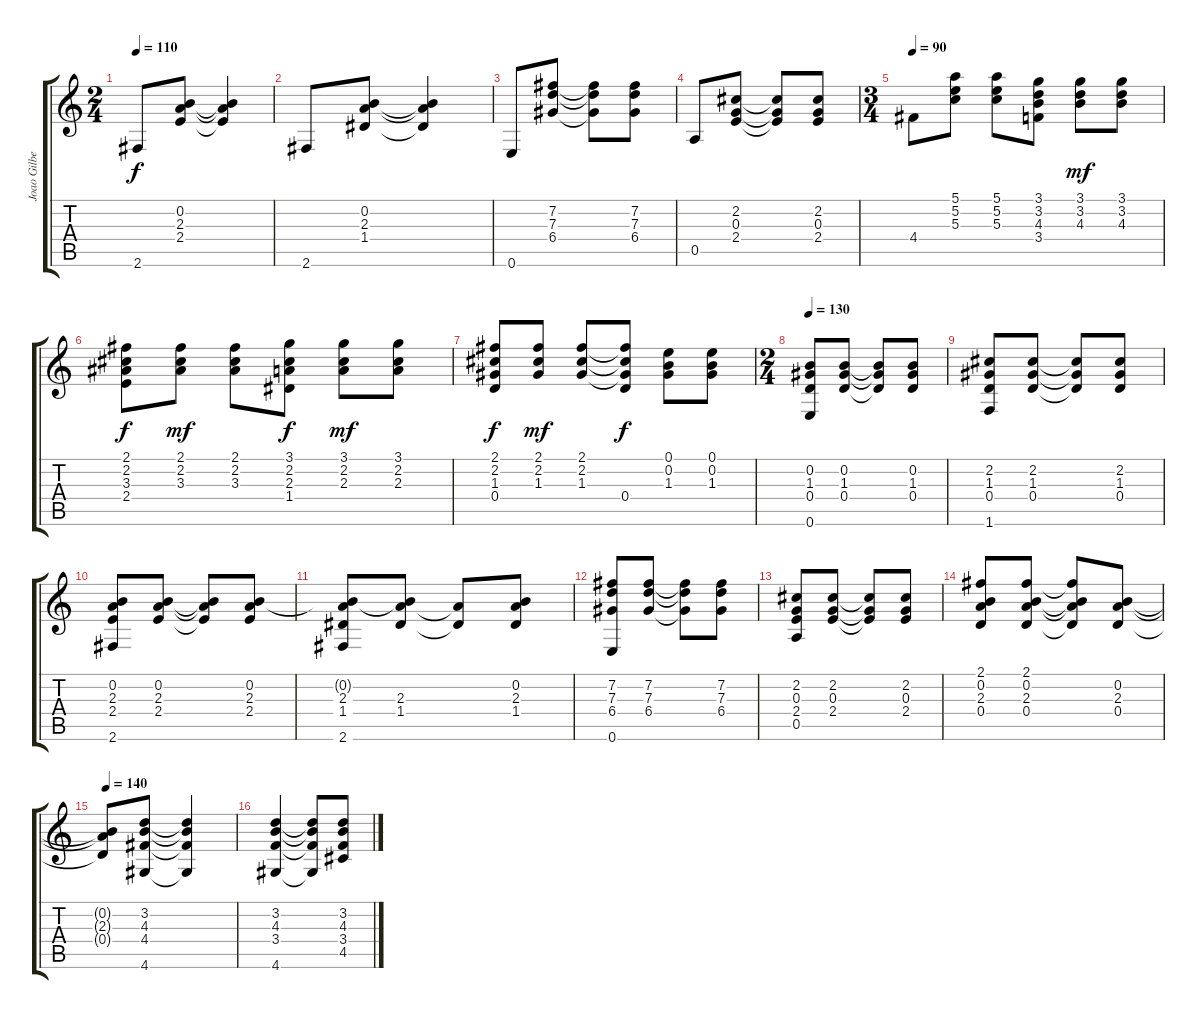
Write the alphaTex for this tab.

\track ("Joao Gilberto" "Joao Gilbe") {instrument acousticguitarnylon}
\staff {score tabs}
\tuning (E4 B3 G3 D3 A2 E2) {hide}
\ts (2 4)
\tempo 110
\clef g2
\ks c
2.6.8{dy f} (0.2 2.3 2.4).8 (0.2{t} 2.3{t} 2.4{t}).4 |
2.6.8 (0.2 2.3 1.4).8 (0.2{t} 2.3{t} 1.4{t}).4 |
0.6.8 (7.2 7.3 6.4).8 (7.2{t} 7.3{t} 6.4{t}).8 (7.2 7.3 6.4).8 |
0.5.8 (2.2 0.3 2.4).8 (2.2{t} 0.3{t} 2.4{t}).8 (2.2 0.3 2.4).8 |
\ts (3 4)
\tempo 90
4.4.8 (5.1 5.2 5.3).8 (5.1 5.2 5.3).8 (3.1 3.2 4.3 3.4).8 (3.1 3.2 4.3).8{dy mf} (3.1 3.2 4.3).8 |
(2.1 2.2 3.3 2.4).8{dy f} (2.1 2.2 3.3).8{dy mf} (2.1 2.2 3.3).8 (3.1 2.2 2.3 1.4).8{dy f} (3.1 2.2 2.3).8{dy mf} (3.1 2.2 2.3).8 |
(2.1 2.2 1.3 0.4).8{dy f} (2.1 2.2 1.3).8{dy mf} (2.1 2.2 1.3).8 (2.1{t} 2.2{t} 1.3{t} 0.4).8{dy f} (0.1 0.2 1.3).8 (0.1 0.2 1.3).8 |
\ts (2 4)
\tempo 130
(0.2 1.3 0.4 0.6).8 (0.2 1.3 0.4).8 (0.2{t} 1.3{t} 0.4{t}).8 (0.2 1.3 0.4).8 |
(2.2 1.3 0.4 1.6).8 (2.2 1.3 0.4).8 (2.2{t} 1.3{t} 0.4{t}).8 (2.2 1.3 0.4).8 |
(0.2 2.3 2.4 2.6).8 (0.2 2.3 2.4).8 (0.2{t} 2.3{t} 2.4{t}).8 (0.2 2.3 2.4).8 |
(0.2{t} 2.3 1.4 2.6).8 (0.2{t} 2.3 1.4).8 (2.3{t} 1.4{t}).8 (0.2 2.3 1.4).8 |
(7.2 7.3 6.4 0.6).8 (7.2 7.3 6.4).8 (7.2{t} 7.3{t} 6.4{t}).8 (7.2 7.3 6.4).8 |
(2.2 0.3 2.4 0.5).8 (2.2 0.3 2.4).8 (2.2{t} 0.3{t} 2.4{t}).8 (2.2 0.3 2.4).8 |
(2.1 0.2 2.3 0.4).8 (2.1 0.2 2.3 0.4).8 (2.1{t} 0.2{t} 2.3{t} 0.4{t}).8 (0.2 2.3 0.4).8 |
\tempo 140
(0.2{t} 2.3{t} 0.4{t}).8 (3.2 4.3 4.4 4.6).8 (3.2{t} 4.3{t} 4.4{t} 4.6{t}).4 |
(3.2 4.3 3.4 4.6).4 (3.2{t} 4.3{t} 3.4{t} 4.6{t}).8 (3.2 4.3 3.4 4.5).8
